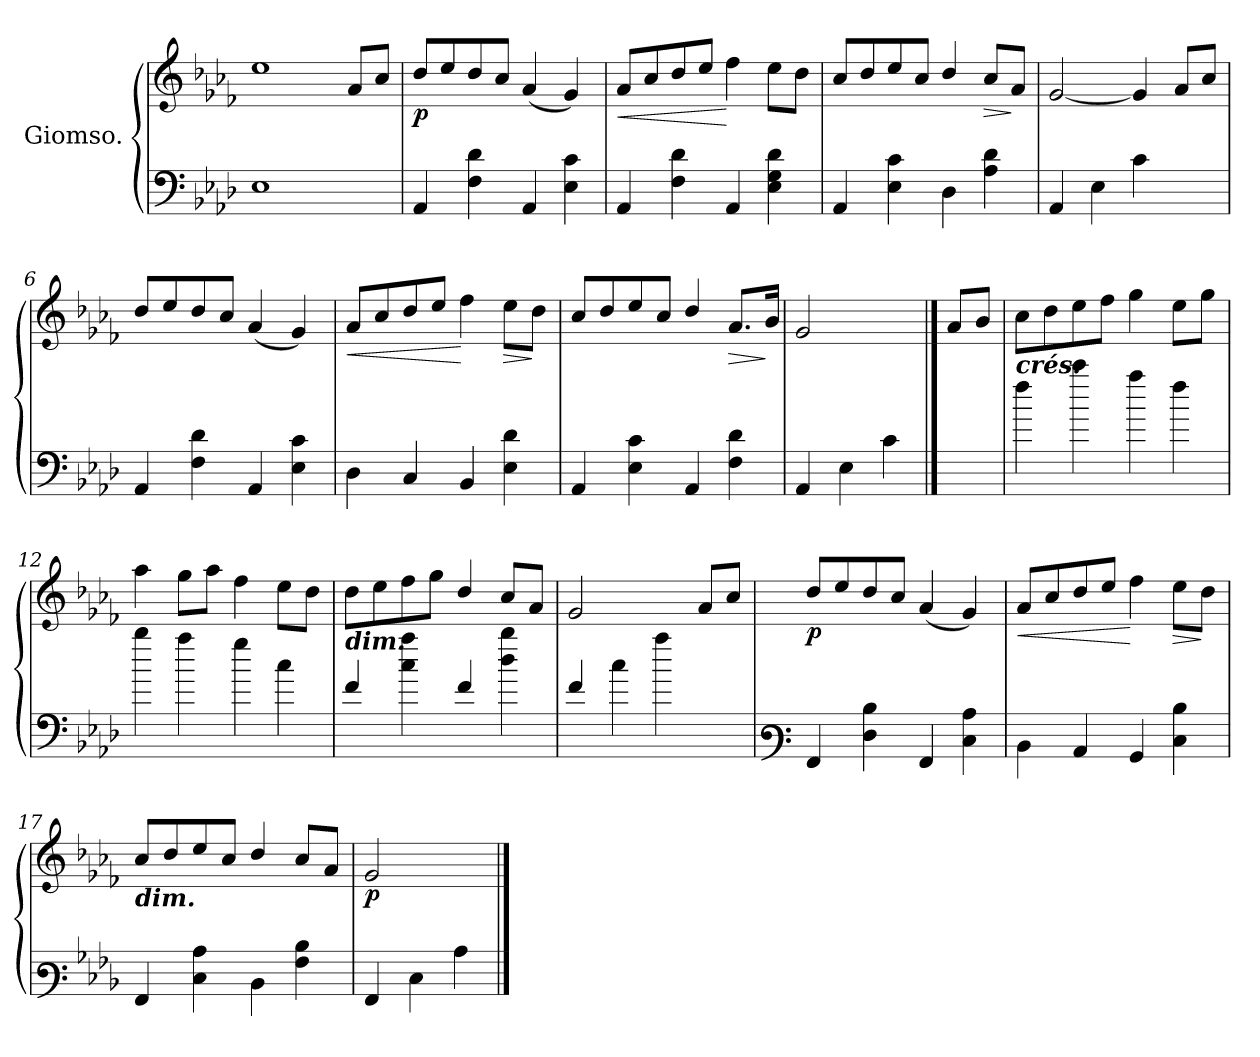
**kern	**kern	**dynam
*part1	*part1	*part1
*staff2	*staff1	*staff1/2
*I"Giomso.	*	*
*clefF4	*clefG3	*
*k[b-e-a-d-]	*k[b-e-a-d-]	*
=1	=1	=1
1E-	(<1cc	.
4ryy	8f/L	.
.	8a-/J	.
=2	=2	=2
!	!	!LO:DY:b
4AA-/	8b-/L	p
.	8cc/	.
4F\ 4d-\	8b-/	.
.	8a-/J	.
4AA-/	(<4f/	.
4E-\ 4c\	4e-/)	.
=3	=3	=3
!	!	!LO:HP:b
4AA-/	8f/L	<
.	8a-/	.
4F\ 4d-\	8b-/	.
.	8cc/J	.
4AA-/	4dd-\	[
4E-\ 4G\ 4d-\	8cc\L	.
.	8b-\J	.
=4	=4	=4
4AA-/	8a-/L	.
.	8b-/	.
4E-\ 4c\	8cc/	.
.	8a-/J	.
4D-\	4b-/	.
!	!	!LO:HP:b
4A-\ 4d-\	8a-/L	>
.	8f/J	]
=5	=5	=5
4AA-/	[<2e-/	.
4E-\	.	.
4c\	4e-/]	.
4ryy	8f/L	.
.	8a-/J	.
!!LO:LB:g=z
=6	=6	=6
4AA-/	8b-/L	.
.	8cc/	.
4F\ 4d-\	8b-/	.
.	8a-/J	.
4AA-/	(<4f/	.
4E-\ 4c\	4e-/)	.
=7	=7	=7
!	!	!LO:HP:b
4D-\	8f/L	<
.	8a-/	.
4C/	8b-/	.
.	8cc/J	.
4BB-/	4dd-\	[
!	!	!LO:HP:b
4E-\ 4d-\	8cc\L	>
.	8b-\J	]
=8	=8	=8
4AA-/	8a-/L	.
.	8b-/	.
4E-\ 4c\	8cc/	.
.	8a-/J	.
4AA-/	4b-/	.
!	!	!LO:HP:b
4F\ 4d-\	8.f/L	>
.	16g/Jk	]
=9	=9	=9
4AA-/	2e-/	.
4E-\	.	.
4c\	4ryy	.
!!LO:LB:g=z
==10	==10	==10
4ryy	8f/L	.
.	8g/J	.
=11	=11	=11
!	!LO:TX:b:Bi:t=crés.	!
4ff\	8a-\L	.
.	8b-\	.
4ccc\	8cc\	.
.	8dd-\J	.
4aa-\	4ee-\	.
4ff\	8cc\L	.
.	8ee-\J	.
=12	=12	=12
4bb-\	4ff\	.
4aa-\	8ee-\L	.
.	8ff\J	.
4gg\	4dd-\	.
4cc\	8cc\L	.
.	8b-\J	.
=13	=13	=13
!	!LO:TX:b:Bi:t=dim.	!
4f/	8b-\L	.
.	8cc\	.
4cc\ 4aa-\	8dd-\	.
.	8ee-\J	.
4f/	4b-/	.
4dd-\ 4bb-\	8a-/L	.
.	8f/J	.
=14	=14	=14
4f/	2e-/	.
4cc\	.	.
4aa-\	4ryy	.
4ryy	8f/L	.
.	8a-/J	.
!!LO:LB:g=z
=15	=15	=15
*clefF3	*	*
!	!	!LO:DY:b
4AA-/	8b-/L	p
.	8cc/	.
4F\ 4d-\	8b-/	.
.	8a-/J	.
4AA-/	(<4f/	.
4E-\ 4c\	4e-/)	.
=16	=16	=16
!	!	!LO:HP:b
4D-\	8f/L	<
.	8a-/	.
4C/	8b-/	.
.	8cc/J	.
4BB-/	4dd-\	[
!	!	!LO:HP:b
4E-\ 4d-\	8cc\L	>
.	8b-\J	]
=17	=17	=17
!	!LO:TX:b:Bi:t=dim.	!
4AA-/	8a-/L	.
.	8b-/	.
4E-\ 4c\	8cc/	.
.	8a-/J	.
4D-\	4b-/	.
4A-\ 4d-\	8a-/L	.
.	8f/J	.
=18	=18	=18
!	!	!LO:DY:b
4AA-/	2e-/	p
4E-\	.	.
4c\	4ryy	.
==	==	==
*-	*-	*-
